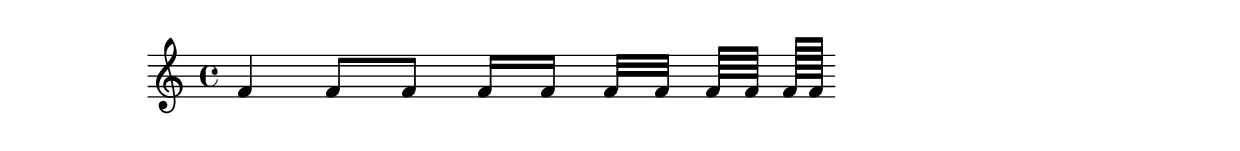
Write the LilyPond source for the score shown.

\version "2.16.0"

\header {
  texidoc = "Beamed stems have standard lengths if possible.  Quantization
is switched off in this example."
}

\relative c' {
  \override Beam #'skip-quanting = ##t
  f4  f8[ f]  f16[ f]  f32[ f]  f64[ f]  f128[ f]
}
